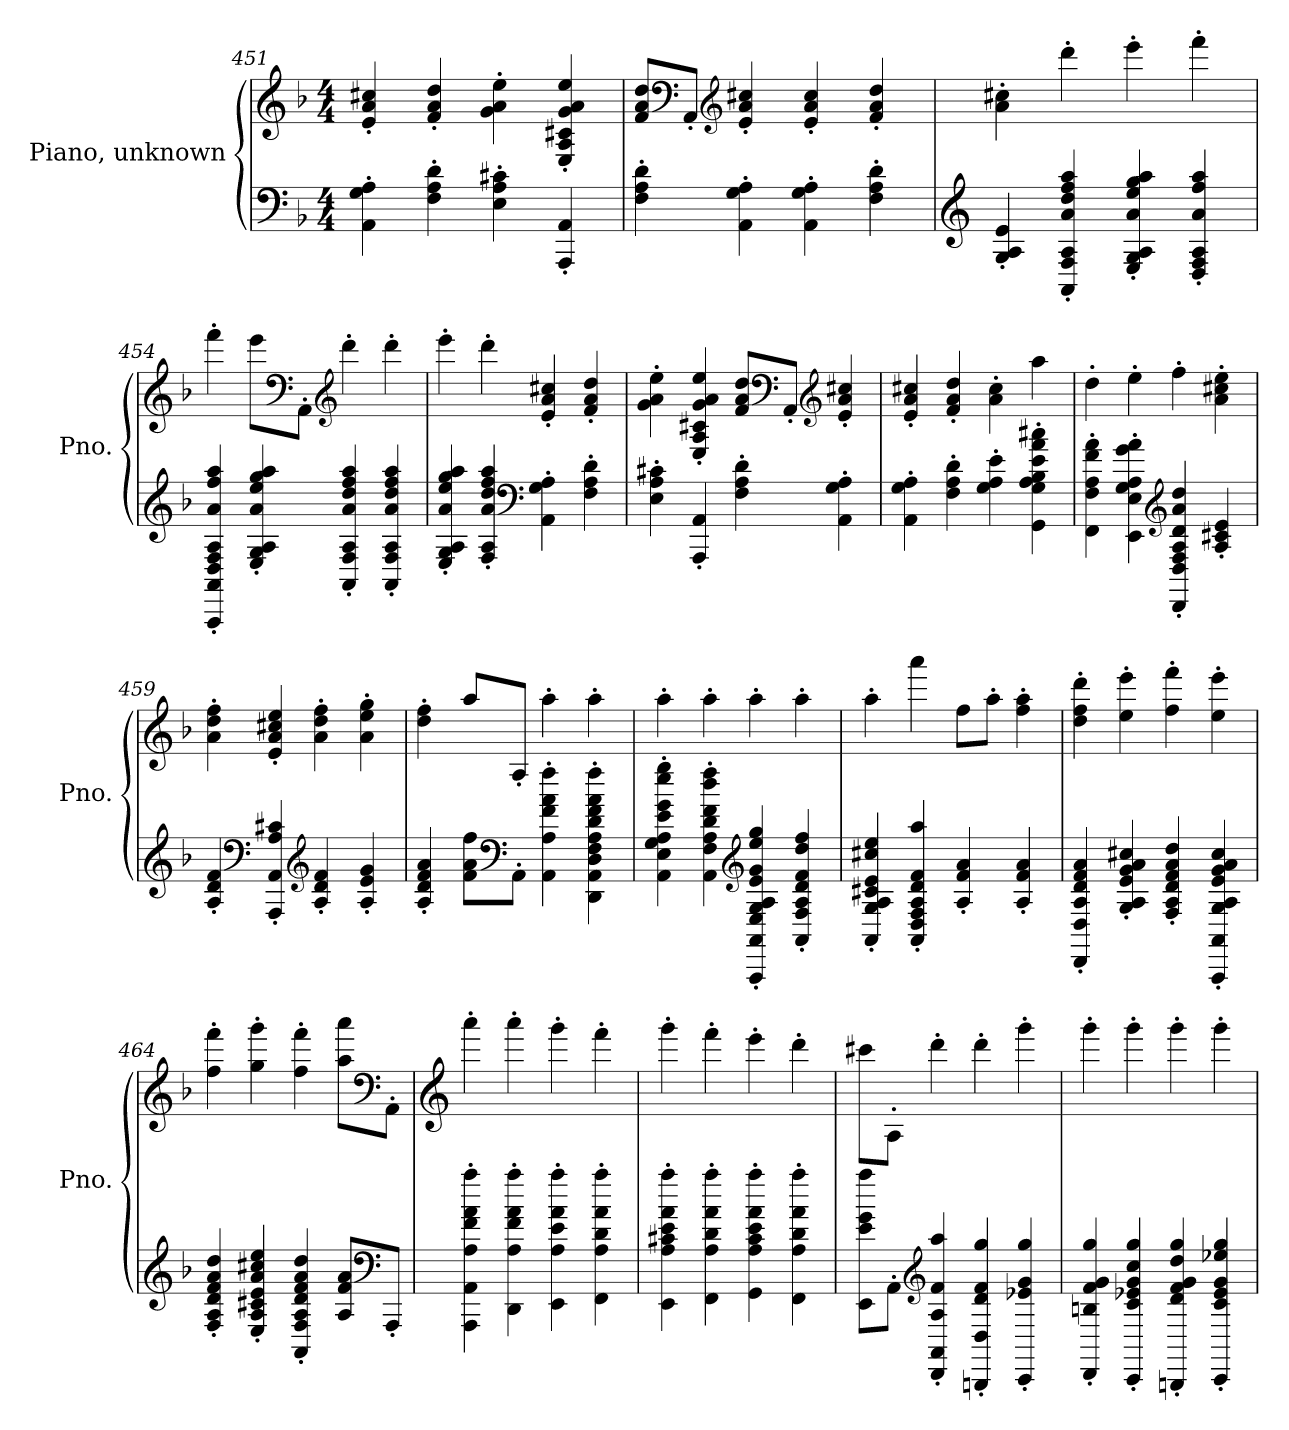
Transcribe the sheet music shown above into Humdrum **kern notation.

**kern	**kern
*part1	*part1
*staff2	*staff1
*I"Piano, unknown	*
*I'Pno.	*
*clefF4	*clefG2
*k[b-]	*k[b-]
*M4/4	*M4/4
=451	=451
4AA\' 4G\' 4A\'	4e/' 4a/' 4cc#X/'
4F\' 4A\' 4d\'	4f/' 4a/' 4dd/'
4E\' 4A\' 4c#X\'	4g\' 4a\' 4ee\'
4AAA/' 4AA/'	4E/' 4A/' 4c#X/' 4g/' 4a/' 4ee/'
!!LO:LB:g=z
=452	=452
4F\' 4A\' 4d\'	8f/ 8a/ 8dd/L
*	*clefF4
.	8AA'/J
*	*clefG2
4AA\' 4G\' 4A\'	4e/' 4a/' 4cc#X/'
4AA\' 4G\' 4A\'	4e/' 4a/' 4cc#/'
4F\' 4A\' 4d\'	4f/' 4a/' 4dd/'
=453	=453
*clefG2	*
4G/' 4A/' 4e/'	4a\' 4cc#X\'
4AA/' 4F/' 4A/' 4a/' 4dd/' 4ff/' 4aa/'	4ddd'\
4E/' 4G/' 4A/' 4a/' 4ee/' 4gg/' 4aa/'	4eee'\
4D/' 4F/' 4A/' 4a/' 4ff/' 4aa/'	4fff'\
=454	=454
4AAA/' 4AA/' 4D/' 4F/' 4A/' 4a/' 4ff/' 4aa/'	4fff'\
4E/' 4G/' 4A/' 4a/' 4ee/' 4gg/' 4aa/'	8eee\L
*	*clefF4
.	8AA'\J
*	*clefG2
4AA/' 4F/' 4A/' 4a/' 4dd/' 4ff/' 4aa/'	4ddd'\
4AA/' 4F/' 4A/' 4a/' 4dd/' 4ff/' 4aa/'	4ddd'\
=455	=455
4E/' 4G/' 4A/' 4a/' 4ee/' 4gg/' 4aa/'	4eee'\
4F/' 4A/' 4a/' 4dd/' 4ff/' 4aa/'	4ddd'\
*clefF4	*
4AA\' 4G\' 4A\'	4e/' 4a/' 4cc#X/'
4F\' 4A\' 4d\'	4f/' 4a/' 4dd/'
!!LO:LB:g=z
=456	=456
4E\' 4A\' 4c#X\'	4g\' 4a\' 4ee\'
4AAA/' 4AA/'	4E/' 4A/' 4c#X/' 4g/' 4a/' 4ee/'
4F\' 4A\' 4d\'	8f/ 8a/ 8dd/L
*	*clefF4
.	8AA'/J
*	*clefG2
4AA\' 4G\' 4A\'	4e/' 4a/' 4cc#X/'
=457	=457
4AA\' 4G\' 4A\'	4e/' 4a/' 4cc#X/'
4F\' 4A\' 4d\'	4f/' 4a/' 4dd/'
4G\' 4A\' 4e\'	4a\' 4cc#\'
4GG\' 4G\' 4A\' 4B-\' 4e\' 4a\' 4cc#X\'	4aa\
=458	=458
4FF\' 4F\' 4A\' 4f\' 4a\'	4dd'\
4EE\' 4E\' 4G\' 4A\' 4g\' 4a\'	4ee'\
*clefG2	*
4DD/' 4D/' 4F/' 4A/' 4d/' 4a/' 4dd/'	4ff'\
4A/' 4c#X/' 4e/'	4a\' 4cc#X\' 4ee\'
=459	=459
4A/' 4d/' 4f/'	4a\' 4dd\' 4ff\'
*clefF4	*
4AAA/' 4AA/' 4A/' 4c#X/'	4e/' 4a/' 4cc#X/' 4ee/'
*clefG2	*
4A/' 4d/' 4f/'	4a\' 4dd\' 4ff\'
4A/' 4e/' 4g/'	4a\' 4ee\' 4gg\'
!!LO:PB:g=z
=460	=460
4A/' 4d/' 4f/' 4a/'	4dd\' 4ff\'
8f\ 8a\ 8ff\L	8aa/L
*clefF4	*
8AA'\J	8A'/J
4AA\' 4A\' 4f\' 4a\' 4ff\'	4aa'\
4DD\' 4AA\' 4D\' 4F\' 4A\' 4d\' 4f\' 4a\' 4ff\'	4aa'\
=461	=461
4AA\' 4E\' 4G\' 4A\' 4e\' 4g\' 4ee\' 4gg\'	4aa'\
4AA\' 4F\' 4A\' 4d\' 4f\' 4dd\' 4ff\'	4aa'\
*clefG2	*
4AAA/' 4AA/' 4E/' 4G/' 4A/' 4e/' 4g/' 4ee/' 4gg/'	4aa'\
4AA/' 4F/' 4A/' 4d/' 4f/' 4dd/' 4ff/'	4aa'\
=462	=462
4AA/' 4G/' 4A/' 4c#X/' 4e/' 4cc#X/' 4ee/'	4aa'\
4AA/' 4D/' 4F/' 4A/' 4d/' 4f/' 4aa/'	4aaa\
4A/' 4f/' 4a/'	8ff\L
.	8aa'\J
4A/' 4f/' 4a/'	4ff\' 4aa\'
=463	=463
4DD/' 4D/' 4A/' 4d/' 4f/' 4a/'	4dd\' 4ff\' 4ddd\'
4G/' 4A/' 4e/' 4g/' 4a/' 4cc#X/'	4ee\' 4eee\'
4F/' 4A/' 4d/' 4f/' 4a/' 4dd/'	4ff\' 4fff\'
4AAA/' 4AA/' 4G/' 4A/' 4e/' 4g/' 4a/' 4cc#/'	4ee\' 4eee\'
=464	=464
4F/' 4A/' 4d/' 4f/' 4a/' 4dd/'	4ff\' 4fff\'
4E/' 4A/' 4c#X/' 4e/' 4a/' 4cc#X/' 4ee/'	4gg\' 4ggg\'
4AA/' 4F/' 4A/' 4d/' 4f/' 4a/' 4dd/'	4ff\' 4fff\'
8A/ 8f/ 8a/L	8aa\ 8aaa\L
*clefF4	*clefF4
8AAA'/J	8AA'\J
!!LO:LB:g=z
=465	=465
*	*clefG2
4AAA\' 4AA\' 4A\' 4f\' 4a\' 4aa\'	4aaa'\
4DD\' 4A\' 4f\' 4a\' 4aa\'	4aaa'\
4EE\' 4A\' 4e\' 4a\' 4aa\'	4ggg'\
4FF\' 4A\' 4d\' 4a\' 4aa\'	4fff'\
=466	=466
4EE\' 4A\' 4c#X\' 4e\' 4a\' 4aa\'	4ggg'\
4FF\' 4A\' 4d\' 4a\' 4aa\'	4fff'\
4GG\' 4A\' 4c#\' 4e\' 4a\' 4aa\'	4eee'\
4FF\' 4A\' 4d\' 4a\' 4aa\'	4ddd'\
=467	=467
8EE\ 8e\ 8g\ 8aa\L	8ccc#X\L
8AA'\J	8A'\J
*clefG2	*
4DD/' 4AA/' 4A/' 4f/' 4aa/'	4ddd'\
4BBBn/' 4D/' 4d/' 4f/' 4gg/'	4ddd'\
4CC/' 4e-X/' 4g/' 4gg/'	4ggg'\
=468	=468
4DD/' 4Bn/' 4f/' 4g/' 4gg/'	4ggg'\
4CC/' 4c/' 4e-X/' 4g/' 4cc/' 4gg/'	4ggg'\
4BBBn/' 4d/' 4f/' 4g/' 4dd/' 4gg/'	4ggg'\
4CC/' 4c/' 4e-/' 4g/' 4ee-X/' 4gg/'	4ggg'\
=	=
*-	*-
